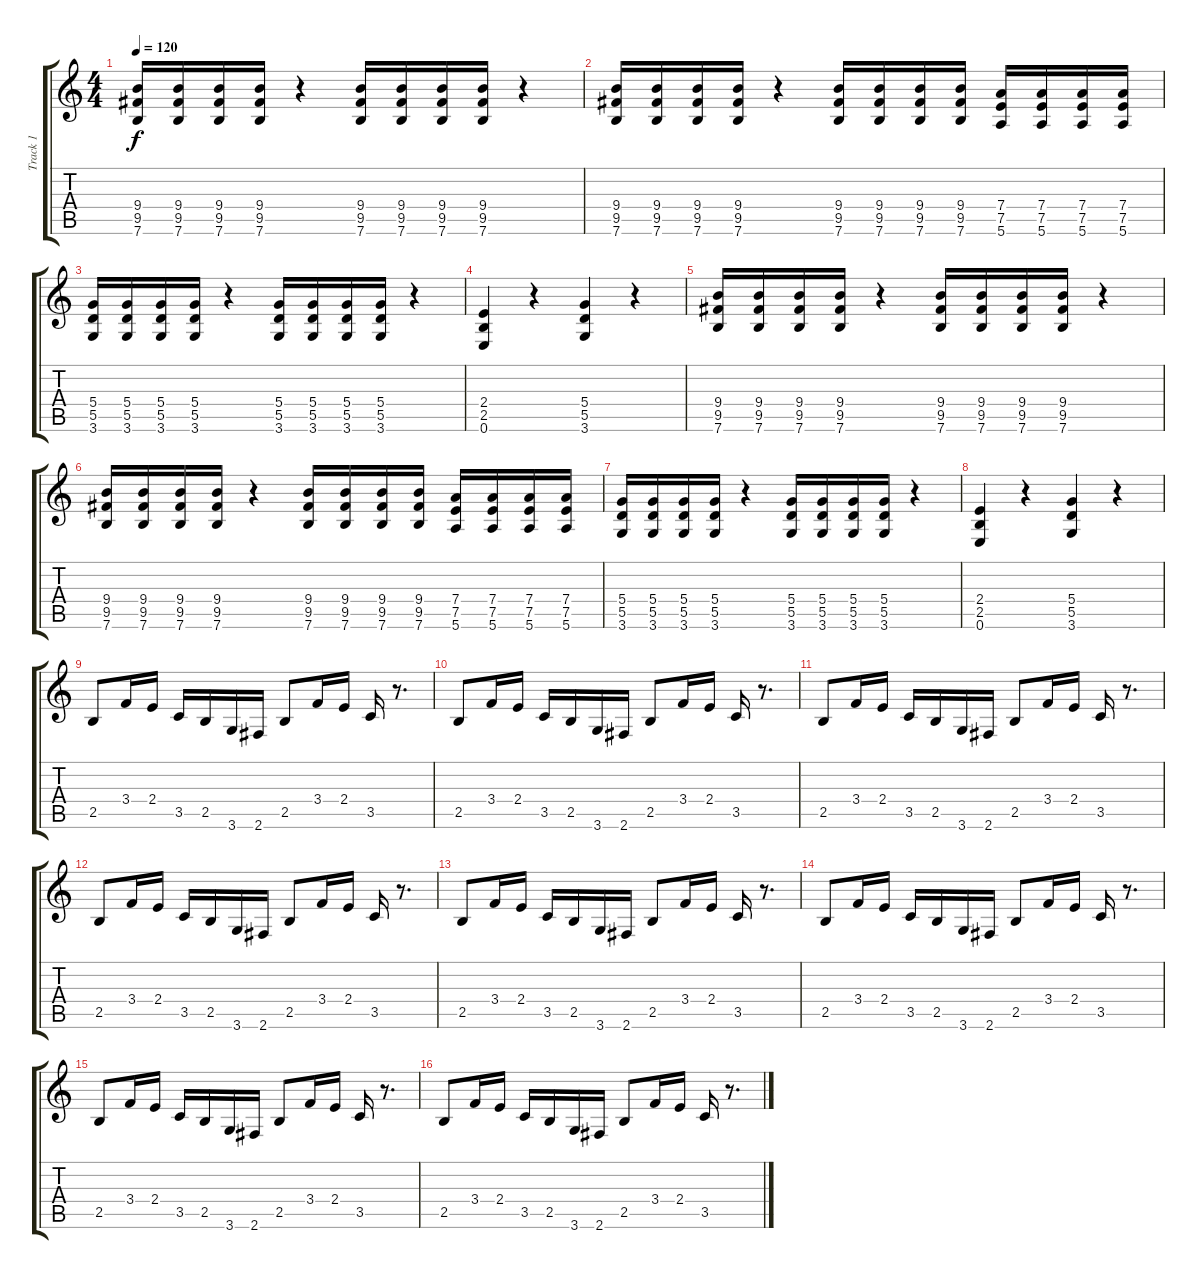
\track ("Track 1" "Track 1") {instrument overdrivenguitar}
\staff {score tabs}
\tuning (E4 B3 G3 D3 A2 E2) {hide}
\ts (4 4)
\tempo 120
\clef g2
\ks c
(9.4 9.5 7.6).16{dy f} (9.4 9.5 7.6).16 (9.4 9.5 7.6).16 (9.4 9.5 7.6).16 r.4 (9.4 9.5 7.6).16 (9.4 9.5 7.6).16 (9.4 9.5 7.6).16 (9.4 9.5 7.6).16 r.4 |
(9.4 9.5 7.6).16 (9.4 9.5 7.6).16 (9.4 9.5 7.6).16 (9.4 9.5 7.6).16 r.4 (9.4 9.5 7.6).16 (9.4 9.5 7.6).16 (9.4 9.5 7.6).16 (9.4 9.5 7.6).16 (7.4 7.5 5.6).16 (7.4 7.5 5.6).16 (7.4 7.5 5.6).16 (7.4 7.5 5.6).16 |
(5.4 5.5 3.6).16 (5.4 5.5 3.6).16 (5.4 5.5 3.6).16 (5.4 5.5 3.6).16 r.4 (5.4 5.5 3.6).16 (5.4 5.5 3.6).16 (5.4 5.5 3.6).16 (5.4 5.5 3.6).16 r.4 |
(2.4 2.5 0.6).4 r.4 (5.4 5.5 3.6).4 r.4 |
(9.4 9.5 7.6).16 (9.4 9.5 7.6).16 (9.4 9.5 7.6).16 (9.4 9.5 7.6).16 r.4 (9.4 9.5 7.6).16 (9.4 9.5 7.6).16 (9.4 9.5 7.6).16 (9.4 9.5 7.6).16 r.4 |
(9.4 9.5 7.6).16 (9.4 9.5 7.6).16 (9.4 9.5 7.6).16 (9.4 9.5 7.6).16 r.4 (9.4 9.5 7.6).16 (9.4 9.5 7.6).16 (9.4 9.5 7.6).16 (9.4 9.5 7.6).16 (7.4 7.5 5.6).16 (7.4 7.5 5.6).16 (7.4 7.5 5.6).16 (7.4 7.5 5.6).16 |
(5.4 5.5 3.6).16 (5.4 5.5 3.6).16 (5.4 5.5 3.6).16 (5.4 5.5 3.6).16 r.4 (5.4 5.5 3.6).16 (5.4 5.5 3.6).16 (5.4 5.5 3.6).16 (5.4 5.5 3.6).16 r.4 |
(2.4 2.5 0.6).4 r.4 (5.4 5.5 3.6).4 r.4 |
2.5.8 3.4.16 2.4.16 3.5.16 2.5.16 3.6.16 2.6.16 2.5.8 3.4.16 2.4.16 3.5.16 r.8{d} |
2.5.8 3.4.16 2.4.16 3.5.16 2.5.16 3.6.16 2.6.16 2.5.8 3.4.16 2.4.16 3.5.16 r.8{d} |
2.5.8 3.4.16 2.4.16 3.5.16 2.5.16 3.6.16 2.6.16 2.5.8 3.4.16 2.4.16 3.5.16 r.8{d} |
2.5.8 3.4.16 2.4.16 3.5.16 2.5.16 3.6.16 2.6.16 2.5.8 3.4.16 2.4.16 3.5.16 r.8{d} |
2.5.8 3.4.16 2.4.16 3.5.16 2.5.16 3.6.16 2.6.16 2.5.8 3.4.16 2.4.16 3.5.16 r.8{d} |
2.5.8 3.4.16 2.4.16 3.5.16 2.5.16 3.6.16 2.6.16 2.5.8 3.4.16 2.4.16 3.5.16 r.8{d} |
2.5.8 3.4.16 2.4.16 3.5.16 2.5.16 3.6.16 2.6.16 2.5.8 3.4.16 2.4.16 3.5.16 r.8{d} |
2.5.8 3.4.16 2.4.16 3.5.16 2.5.16 3.6.16 2.6.16 2.5.8 3.4.16 2.4.16 3.5.16 r.8{d}
